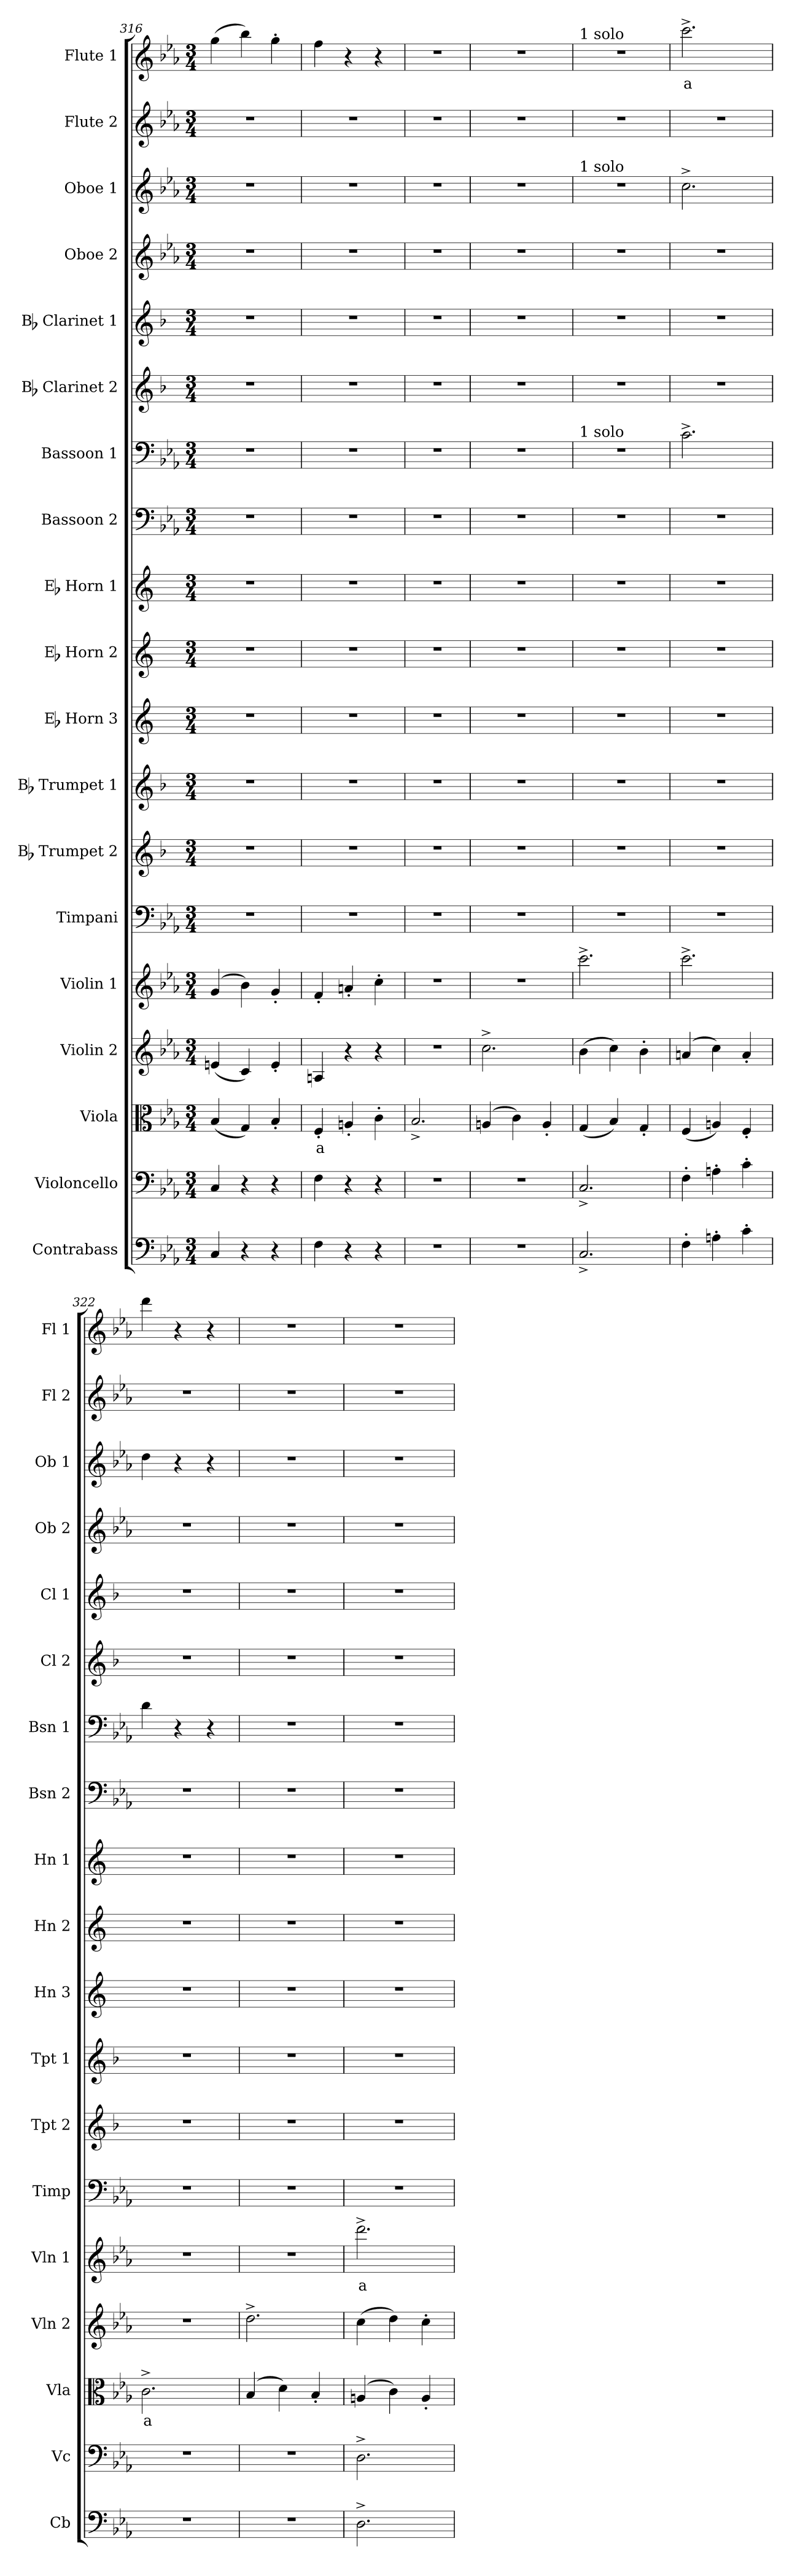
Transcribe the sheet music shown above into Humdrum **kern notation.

**kern	**kern	**kern	**text	**kern	**kern	**text	**kern	**kern	**kern	**kern	**kern	**kern	**kern	**kern	**kern	**kern	**kern	**kern	**kern	**kern	**text
*part19	*part18	*part17	*part17	*part16	*part15	*part15	*part14	*part13	*part12	*part11	*part10	*part9	*part8	*part7	*part6	*part5	*part4	*part3	*part2	*part1	*part1
*staff19	*staff18	*staff17	*staff17	*staff16	*staff15	*staff15	*staff14	*staff13	*staff12	*staff11	*staff10	*staff9	*staff8	*staff7	*staff6	*staff5	*staff4	*staff3	*staff2	*staff1	*staff1
*I"Contrabass	*I"Violoncello	*I"Viola	*	*I"Violin 2	*I"Violin 1	*	*I"Timpani	*I"Bb Trumpet 2	*I"Bb Trumpet 1	*I"Eb Horn 3	*I"Eb Horn 2	*I"Eb Horn 1	*I"Bassoon 2	*I"Bassoon 1	*I"Bb Clarinet 2	*I"Bb Clarinet 1	*I"Oboe 2	*I"Oboe 1	*I"Flute 2	*I"Flute 1	*
*I'Cb	*I'Vc	*I'Vla	*	*I'Vln 2	*I'Vln 1	*	*I'Timp	*I'Tpt 2	*I'Tpt 1	*I'Hn 3	*I'Hn 2	*I'Hn 1	*I'Bsn 2	*I'Bsn 1	*I'Cl 2	*I'Cl 1	*I'Ob 2	*I'Ob 1	*I'Fl 2	*I'Fl 1	*
*clefF4	*clefF4	*clefC3	*	*clefG2	*clefG2	*	*clefF4	*clefG2	*clefG2	*clefG2	*clefG2	*clefG2	*clefF4	*clefF4	*clefG2	*clefG2	*clefG2	*clefG2	*clefG2	*clefG2	*
*ITrd7c12	*	*	*	*	*	*	*	*ITrd1c2	*ITrd1c2	*ITrd5c9	*ITrd5c9	*ITrd5c9	*	*	*ITrd1c2	*ITrd1c2	*	*	*	*	*
*k[b-e-a-]	*k[b-e-a-]	*k[b-e-a-]	*	*k[b-e-a-]	*k[b-e-a-]	*	*k[b-e-a-]	*k[b-e-a-]	*k[b-e-a-]	*k[b-e-a-]	*k[b-e-a-]	*k[b-e-a-]	*k[b-e-a-]	*k[b-e-a-]	*k[b-e-a-]	*k[b-e-a-]	*k[b-e-a-]	*k[b-e-a-]	*k[b-e-a-]	*k[b-e-a-]	*
*M3/4	*M3/4	*M3/4	*	*M3/4	*M3/4	*	*M3/4	*M3/4	*M3/4	*M3/4	*M3/4	*M3/4	*M3/4	*M3/4	*M3/4	*M3/4	*M3/4	*M3/4	*M3/4	*M3/4	*
=316	=316	=316	=316	=316	=316	=316	=316	=316	=316	=316	=316	=316	=316	=316	=316	=316	=316	=316	=316	=316	=316
4CC/	4C/	(4B-/	.	(4en/	(4g/	.	2.r	2.r	2.r	2.r	2.r	2.r	2.r	2.r	2.r	2.r	2.r	2.r	2.r	(4gg\	.
4r	4r	4G/)	.	4c/)	4b-\)	.	.	.	.	.	.	.	.	.	.	.	.	.	.	4bb-\)	.
4r	4r	4B-'/	.	4e'/	4g'/	.	.	.	.	.	.	.	.	.	.	.	.	.	.	4gg'\	.
=317	=317	=317	=317	=317	=317	=317	=317	=317	=317	=317	=317	=317	=317	=317	=317	=317	=317	=317	=317	=317	=317
!	!	!	!LO:LY:b:color=#FF0000	!	!	!	!	!	!	!	!	!	!	!	!	!	!	!	!	!	!
4FF\	4F\	4F'/	a	4An/	4f'/	.	2.r	2.r	2.r	2.r	2.r	2.r	2.r	2.r	2.r	2.r	2.r	2.r	2.r	4ff\	.
4r	4r	4An'/	.	4r	4an'/	.	.	.	.	.	.	.	.	.	.	.	.	.	.	4r	.
4r	4r	4c'\	.	4r	4cc'\	.	.	.	.	.	.	.	.	.	.	.	.	.	.	4r	.
=318	=318	=318	=318	=318	=318	=318	=318	=318	=318	=318	=318	=318	=318	=318	=318	=318	=318	=318	=318	=318	=318
2.r	2.r	2.B-^/	.	2.r	2.r	.	2.r	2.r	2.r	2.r	2.r	2.r	2.r	2.r	2.r	2.r	2.r	2.r	2.r	2.r	.
!!LO:PB:g=z
=319	=319	=319	=319	=319	=319	=319	=319	=319	=319	=319	=319	=319	=319	=319	=319	=319	=319	=319	=319	=319	=319
2.r	2.r	(4An/	.	2.cc^\	2.r	.	2.r	2.r	2.r	2.r	2.r	2.r	2.r	2.r	2.r	2.r	2.r	2.r	2.r	2.r	.
.	.	4c\)	.	.	.	.	.	.	.	.	.	.	.	.	.	.	.	.	.	.	.
.	.	4A'/	.	.	.	.	.	.	.	.	.	.	.	.	.	.	.	.	.	.	.
=320	=320	=320	=320	=320	=320	=320	=320	=320	=320	=320	=320	=320	=320	=320	=320	=320	=320	=320	=320	=320	=320
!	!	!	!	!	!	!	!	!	!	!	!	!	!	!	!	!	!	!	!	!LO:TX:a:t=1 solo	!
!	!	!	!	!	!	!	!	!	!	!	!	!	!	!	!	!	!	!LO:TX:a:t=1 solo	!	!	!
!	!	!	!	!	!	!	!	!	!	!	!	!	!	!LO:TX:a:t=1 solo	!	!	!	!	!	!	!
2.CC^/	2.C^/	(4G/	.	(4b-\	2.ccc^\	.	2.r	2.r	2.r	2.r	2.r	2.r	2.r	2.r	2.r	2.r	2.r	2.r	2.r	2.r	.
.	.	4B-/)	.	4cc\)	.	.	.	.	.	.	.	.	.	.	.	.	.	.	.	.	.
.	.	4G'/	.	4b-'\	.	.	.	.	.	.	.	.	.	.	.	.	.	.	.	.	.
=321	=321	=321	=321	=321	=321	=321	=321	=321	=321	=321	=321	=321	=321	=321	=321	=321	=321	=321	=321	=321	=321
!	!	!	!	!	!	!	!	!	!	!	!	!	!	!	!	!	!	!	!	!	!LO:LY:b:color=#FF0000
4FF'\	4F'\	(4F/	.	(4an/	2.ccc^\	.	2.r	2.r	2.r	2.r	2.r	2.r	2.r	2.c^\	2.r	2.r	2.r	2.cc^\	2.r	2.ccc^\	a
4AAn'\	4An'\	4An/)	.	4cc\)	.	.	.	.	.	.	.	.	.	.	.	.	.	.	.	.	.
4C'\	4c'\	4F'/	.	4a'/	.	.	.	.	.	.	.	.	.	.	.	.	.	.	.	.	.
=322	=322	=322	=322	=322	=322	=322	=322	=322	=322	=322	=322	=322	=322	=322	=322	=322	=322	=322	=322	=322	=322
!	!	!	!LO:LY:b:color=#FF0000	!	!	!	!	!	!	!	!	!	!	!	!	!	!	!	!	!	!
2.r	2.r	2.c^\	a	2.r	2.r	.	2.r	2.r	2.r	2.r	2.r	2.r	2.r	4d\	2.r	2.r	2.r	4dd\	2.r	4ddd\	.
.	.	.	.	.	.	.	.	.	.	.	.	.	.	4r	.	.	.	4r	.	4r	.
.	.	.	.	.	.	.	.	.	.	.	.	.	.	4r	.	.	.	4r	.	4r	.
=323	=323	=323	=323	=323	=323	=323	=323	=323	=323	=323	=323	=323	=323	=323	=323	=323	=323	=323	=323	=323	=323
2.r	2.r	(4B-/	.	2.dd^\	2.r	.	2.r	2.r	2.r	2.r	2.r	2.r	2.r	2.r	2.r	2.r	2.r	2.r	2.r	2.r	.
.	.	4d\)	.	.	.	.	.	.	.	.	.	.	.	.	.	.	.	.	.	.	.
.	.	4B-'/	.	.	.	.	.	.	.	.	.	.	.	.	.	.	.	.	.	.	.
=324	=324	=324	=324	=324	=324	=324	=324	=324	=324	=324	=324	=324	=324	=324	=324	=324	=324	=324	=324	=324	=324
!	!	!	!	!	!	!LO:LY:b:color=#FF0000	!	!	!	!	!	!	!	!	!	!	!	!	!	!	!
2.DD^\	2.D^\	(4An/	.	(4cc\	2.ddd^\	a	2.r	2.r	2.r	2.r	2.r	2.r	2.r	2.r	2.r	2.r	2.r	2.r	2.r	2.r	.
.	.	4c\)	.	4dd\)	.	.	.	.	.	.	.	.	.	.	.	.	.	.	.	.	.
.	.	4A'/	.	4cc'\	.	.	.	.	.	.	.	.	.	.	.	.	.	.	.	.	.
=	=	=	=	=	=	=	=	=	=	=	=	=	=	=	=	=	=	=	=	=	=
*-	*-	*-	*-	*-	*-	*-	*-	*-	*-	*-	*-	*-	*-	*-	*-	*-	*-	*-	*-	*-	*-
